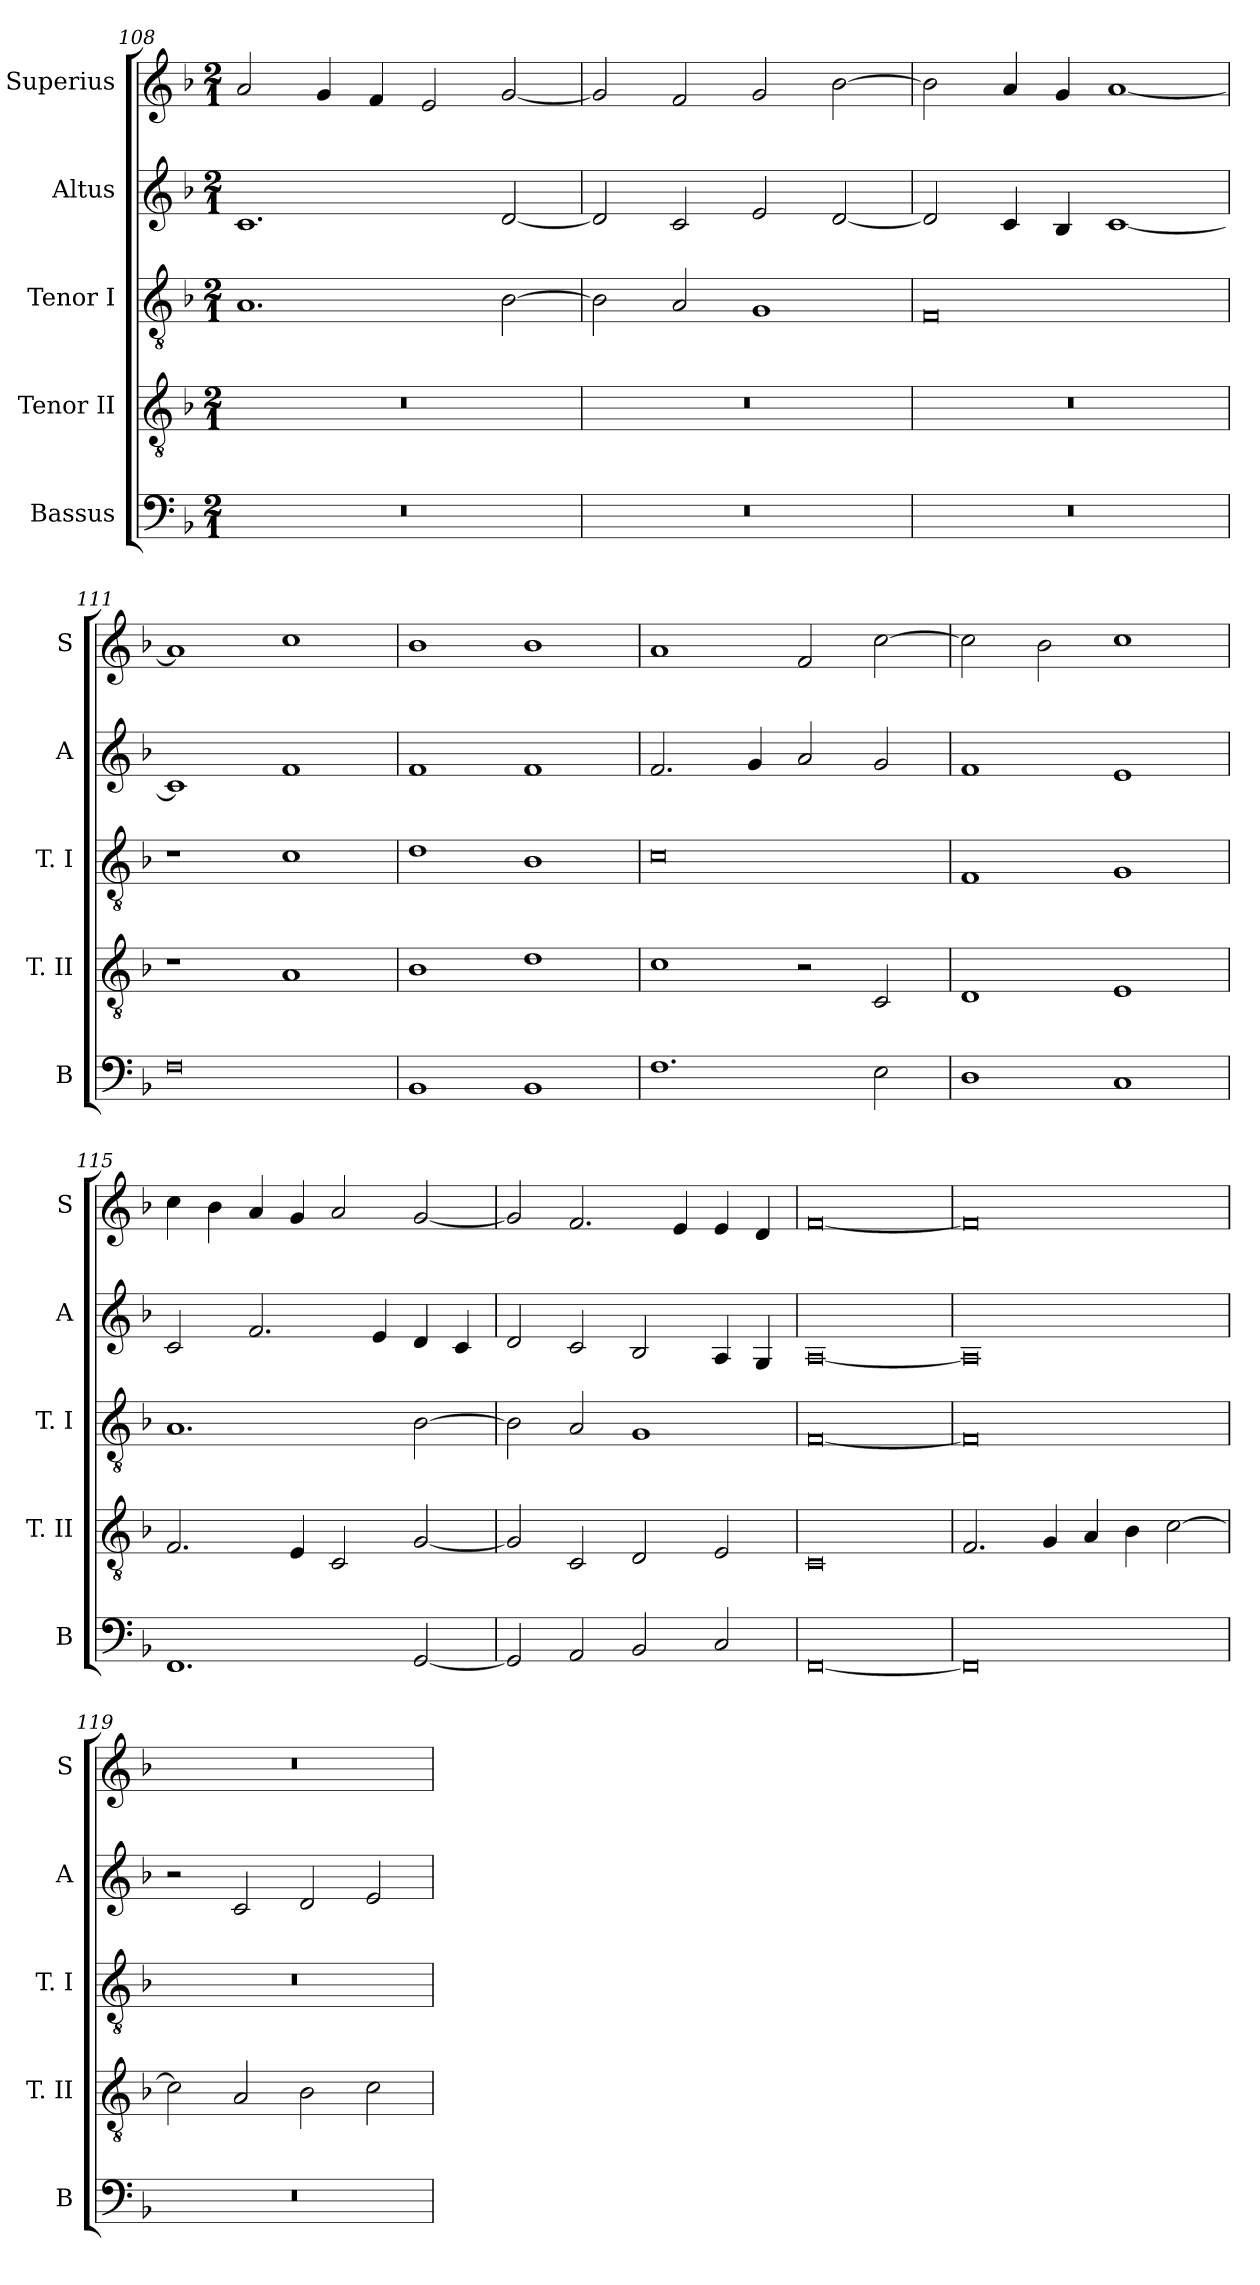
**kern	**kern	**kern	**kern	**kern
*part5	*part4	*part3	*part2	*part1
*staff5	*staff4	*staff3	*staff2	*staff1
*I"Bassus	*I"Tenor II	*I"Tenor I	*I"Altus	*I"Superius
*I'B	*I'T. II	*I'T. I	*I'A	*I'S
*clefF4	*clefGv2	*clefGv2	*clefG2	*clefG2
*k[b-]	*k[b-]	*k[b-]	*k[b-]	*k[b-]
*F:	*F:	*F:	*F:	*F:
*M2/1	*M2/1	*M2/1	*M2/1	*M2/1
=108	=108	=108	=108	=108
0r	0r	1.A	1.c	2a
.	.	.	.	4g
.	.	.	.	4f
.	.	.	.	2e
.	.	[2B-	[2d	[2g
=109	=109	=109	=109	=109
0r	0r	2B-]	2d]	2g]
.	.	2A	2c	2f
.	.	1G	2e	2g
.	.	.	[2d	[2b-
=110	=110	=110	=110	=110
0r	0r	0F	2d]	2b-]
.	.	.	4c	4a
.	.	.	4B-	4g
.	.	.	[1c	[1a
=111	=111	=111	=111	=111
0F	1r	1r	1c]	1a]
.	1A	1c	1f	1cc
=112	=112	=112	=112	=112
1BB-	1B-	1d	1f	1b-
1BB-	1d	1B-	1f	1b-
=113	=113	=113	=113	=113
1.F	1c	0c	2.f	1a
.	.	.	4g	.
.	2r	.	2a	2f
2E	2C	.	2g	[2cc
=114	=114	=114	=114	=114
1D	1D	1F	1f	2cc]
.	.	.	.	2b-
1C	1E	1G	1e	1cc
=115	=115	=115	=115	=115
1.FF	2.F	1.A	2c	4cc
.	.	.	.	4b-
.	.	.	2.f	4a
.	4E	.	.	4g
.	2C	.	.	2a
.	.	.	4e	.
[2GG	[2G	[2B-	4d	[2g
.	.	.	4c	.
=116	=116	=116	=116	=116
2GG]	2G]	2B-]	2d	2g]
2AA	2C	2A	2c	2.f
2BB-	2D	1G	2B-	.
.	.	.	.	4e
2C	2E	.	4A	4e
.	.	.	4G	4d
=117	=117	=117	=117	=117
[0FF	0C	[0F	[0A	[0f
=118	=118	=118	=118	=118
0FF]	2.F	0F]	0A]	0f]
.	4G	.	.	.
.	4A	.	.	.
.	4B-	.	.	.
.	[2c	.	.	.
=119	=119	=119	=119	=119
0r	2c]	0r	2r	0r
.	2A	.	2c	.
.	2B-	.	2d	.
.	2c	.	2e	.
=	=	=	=	=
*-	*-	*-	*-	*-
